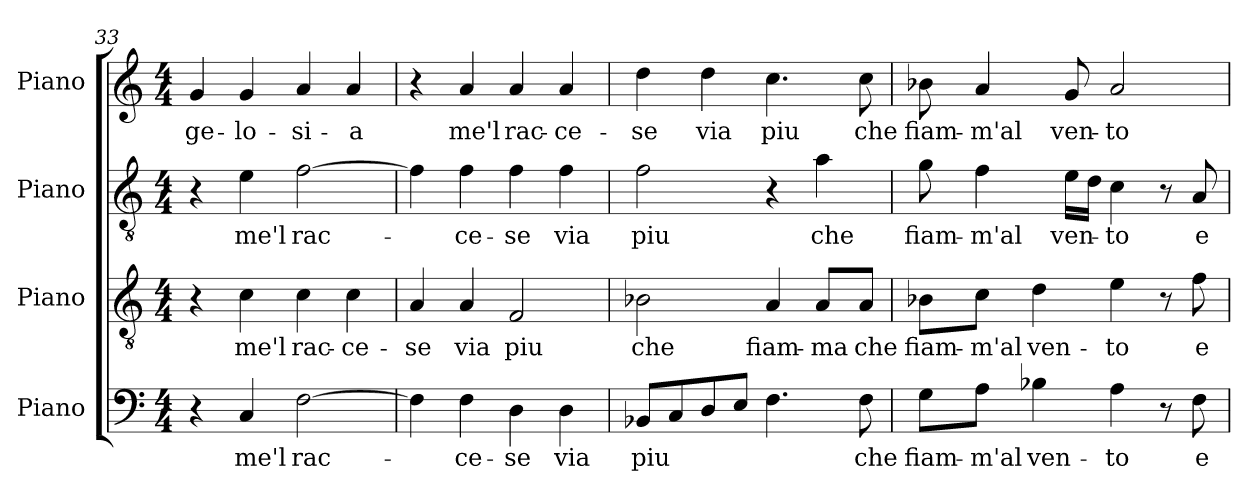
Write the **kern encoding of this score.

**kern	**text	**kern	**text	**kern	**text	**kern	**text
*part4	*part4	*part3	*part3	*part2	*part2	*part1	*part1
*staff4	*staff4	*staff3	*staff3	*staff2	*staff2	*staff1	*staff1
*I"Piano	*	*I"Piano	*	*I"Piano	*	*I"Piano	*
*I'Pno.	*	*I'Pno.	*	*I'Pno.	*	*I'Pno.	*
!!LO:LB:g=z
*clefF4	*	*clefGv2	*	*clefGv2	*	*clefG2	*
*	*	*ITrd7c12	*	*ITrd7c12	*	*	*
*k[]	*	*k[]	*	*k[]	*	*k[]	*
*C:	*	*C:	*	*C:	*	*C:	*
*M4/4	*	*M4/4	*	*M4/4	*	*M4/4	*
=33	=33	=33	=33	=33	=33	=33	=33
!	!	!	!	!	!	!	!LO:LY:b:color=#000000
4r	.	4r	.	4r	.	4gi/	ge-
!	!LO:LY:b:color=#000000	!	!	!	!	!	!
!	!	!	!LO:LY:b:color=#000000	!	!	!	!
!	!	!	!	!	!LO:LY:b:color=#000000	!	!
!	!	!	!	!	!	!	!LO:LY:b:color=#000000
4Ci/	me'l	4Ci\	me'l	4Ei\	me'l	4gi/	-lo-
!	!LO:LY:b:color=#000000	!	!	!	!	!	!
!	!	!	!LO:LY:b:color=#000000	!	!	!	!
!	!	!	!	!	!LO:LY:b:color=#000000	!	!
!	!	!	!	!	!	!	!LO:LY:b:color=#000000
[2Fi\	rac-	4Ci\	rac-	[2Fi\	rac-	4ai/	-si-
!	!	!	!LO:LY:b:color=#000000	!	!	!	!
!	!	!	!	!	!	!	!LO:LY:b:color=#000000
.	.	4Ci\	-ce-	.	.	4ai/	-a
=34	=34	=34	=34	=34	=34	=34	=34
!	!	!	!LO:LY:b:color=#000000	!	!	!	!
4Fi\]	.	4AAi/	-se	4Fi\]	.	4r	.
!	!LO:LY:b:color=#000000	!	!	!	!	!	!
!	!	!	!LO:LY:b:color=#000000	!	!	!	!
!	!	!	!	!	!LO:LY:b:color=#000000	!	!
!	!	!	!	!	!	!	!LO:LY:b:color=#000000
4Fi\	-ce-	4AAi/	via	4Fi\	-ce-	4ai/	me'l
!	!LO:LY:b:color=#000000	!	!	!	!	!	!
!	!	!	!LO:LY:b:color=#000000	!	!	!	!
!	!	!	!	!	!LO:LY:b:color=#000000	!	!
!	!	!	!	!	!	!	!LO:LY:b:color=#000000
4Di\	-se	2FFi/	piu	4Fi\	-se	4ai/	rac-
!	!LO:LY:b:color=#000000	!	!	!	!	!	!
!	!	!	!	!	!LO:LY:b:color=#000000	!	!
!	!	!	!	!	!	!	!LO:LY:b:color=#000000
4Di\	via	.	.	4Fi\	via	4ai/	-ce-
=35	=35	=35	=35	=35	=35	=35	=35
!	!LO:LY:b:color=#000000	!	!	!	!	!	!
!	!	!	!LO:LY:b:color=#000000	!	!	!	!
!	!	!	!	!	!LO:LY:b:color=#000000	!	!
!	!	!	!	!	!	!	!LO:LY:b:color=#000000
8BB-i/L	piu	2BB-i\	che	2Fi\	piu	4ddi\	-se
8Ci/	.	.	.	.	.	.	.
!	!	!	!	!	!	!	!LO:LY:b:color=#000000
8Di/	.	.	.	.	.	4ddi\	via
8Ei/J	.	.	.	.	.	.	.
!	!	!	!LO:LY:b:color=#000000	!	!	!	!
!	!	!	!	!	!	!	!LO:LY:b:color=#000000
4.Fi\	.	4AAi/	fiam-	4r	.	4.cci\	piu
!	!	!	!LO:LY:b:color=#000000	!	!	!	!
!	!	!	!	!	!LO:LY:b:color=#000000	!	!
.	.	8AAi/L	-ma	4Ai\	che	.	.
!	!LO:LY:b:color=#000000	!	!	!	!	!	!
!	!	!	!LO:LY:b:color=#000000	!	!	!	!
!	!	!	!	!	!	!	!LO:LY:b:color=#000000
8Fi\	che	8AAi/J	che	.	.	8cci\	che
=36	=36	=36	=36	=36	=36	=36	=36
!	!LO:LY:b:color=#000000	!	!	!	!	!	!
!	!	!	!LO:LY:b:color=#000000	!	!	!	!
!	!	!	!	!	!LO:LY:b:color=#000000	!	!
!	!	!	!	!	!	!	!LO:LY:b:color=#000000
8Gi\L	fiam-	8BB-i\L	fiam-	8Gi\	fiam-	8b-i\	fiam-
!	!LO:LY:b:color=#000000	!	!	!	!	!	!
!	!	!	!LO:LY:b:color=#000000	!	!	!	!
!	!	!	!	!	!LO:LY:b:color=#000000	!	!
!	!	!	!	!	!	!	!LO:LY:b:color=#000000
8Ai\J	-m'al	8Ci\J	-m'al	4Fi\	-m'al	4ai/	-m'al
!	!LO:LY:b:color=#000000	!	!	!	!	!	!
!	!	!	!LO:LY:b:color=#000000	!	!	!	!
4B-i\	ven-	4Di\	ven-	.	.	.	.
!	!	!	!	!	!LO:LY:b:color=#000000	!	!
!	!	!	!	!	!	!	!LO:LY:b:color=#000000
.	.	.	.	16Ei\LL	ven-	8gi/	ven-
.	.	.	.	16Di\JJ	.	.	.
!	!LO:LY:b:color=#000000	!	!	!	!	!	!
!	!	!	!LO:LY:b:color=#000000	!	!	!	!
!	!	!	!	!	!LO:LY:b:color=#000000	!	!
!	!	!	!	!	!	!	!LO:LY:b:color=#000000
4Ai\	-to	4Ei\	-to	4Ci\	-to	2ai/	-to
8r	.	8r	.	8r	.	.	.
!	!LO:LY:b:color=#000000	!	!	!	!	!	!
!	!	!	!LO:LY:b:color=#000000	!	!	!	!
!	!	!	!	!	!LO:LY:b:color=#000000	!	!
8Fi\	e	8Fi\	e	8AAi/	e	.	.
=	=	=	=	=	=	=	=
*-	*-	*-	*-	*-	*-	*-	*-
